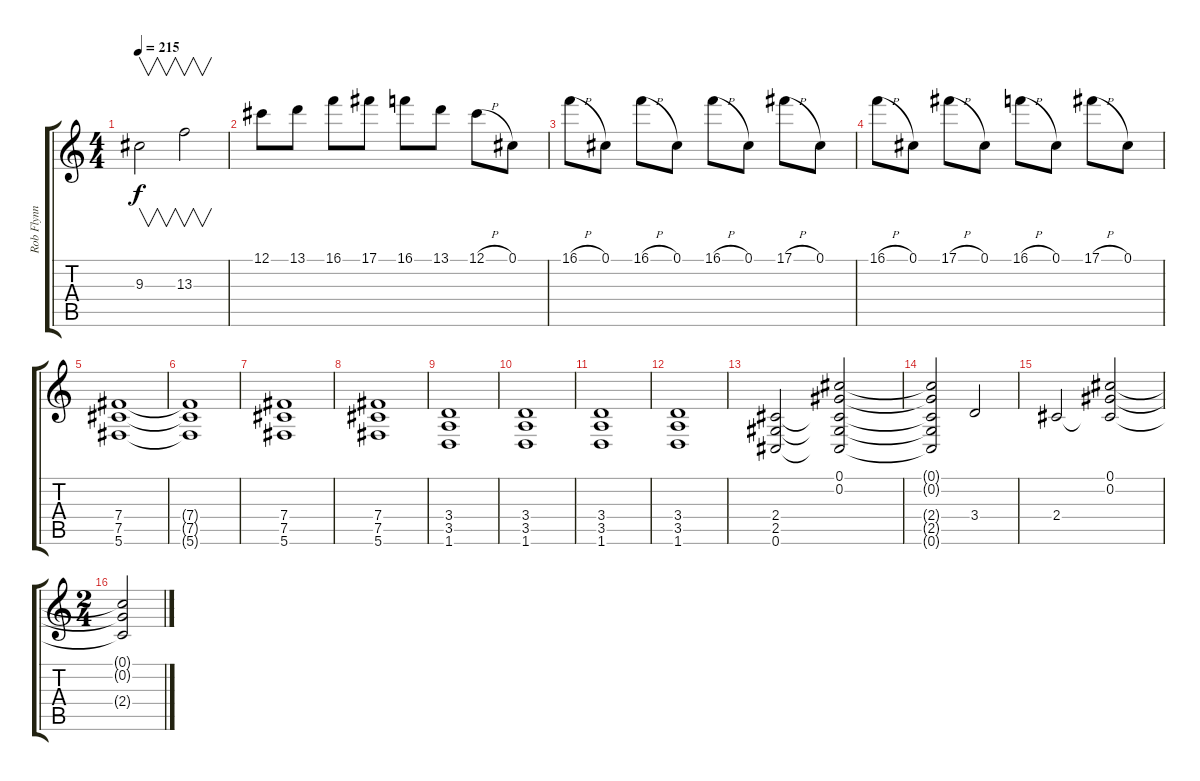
\track ("Rob Flynn" "Rob Flynn") {instrument distortionguitar}
\staff {score tabs}
\tuning (Db4 Ab3 E3 B2 Gb2 Db2) {hide}
\ts (4 4)
\tempo 215
\clef g2
\ks c
9.3.2{v dy f} 13.3.2{v} |
12.1.8 13.1.8 16.1.8 17.1.8 16.1.8 13.1.8 12.1{h}.8 0.1.8 |
16.1{h}.8 0.1.8 16.1{h}.8 0.1.8 16.1{h}.8 0.1.8 17.1{h}.8 0.1.8 |
16.1{h}.8 0.1.8 17.1{h}.8 0.1.8 16.1{h}.8 0.1.8 17.1{h}.8 0.1.8 |
(7.4 7.5 5.6).1 |
(7.4{t} 7.5{t} 5.6{t}).1 |
(7.4 7.5 5.6).1 |
(7.4 7.5 5.6).1 |
(3.4 3.5 1.6).1 |
(3.4 3.5 1.6).1 |
(3.4 3.5 1.6).1 |
(3.4 3.5 1.6).1 |
(2.4 2.5 0.6).2 (0.1 0.2 2.4{t} 2.5{t} 0.6{t}).2 |
(0.1{t} 0.2{t} 2.4{t} 2.5{t} 0.6{t}).2 3.4.2 |
2.4.2 (0.1 0.2 2.4{t}).2 |
\ts (2 4)
(0.1{t} 0.2{t} 2.4{t}).2
